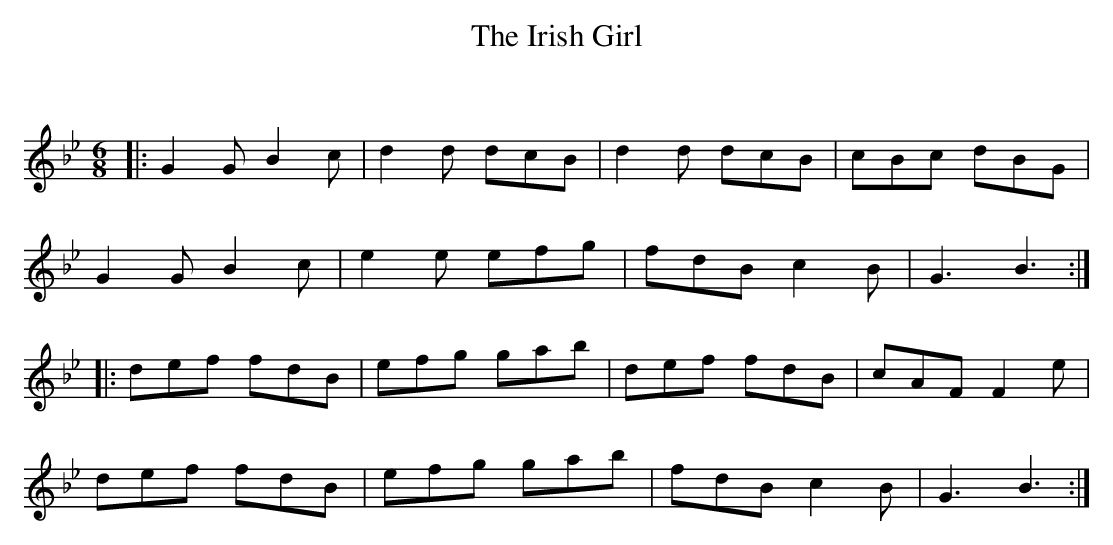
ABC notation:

X:1
T: The Irish Girl
C:
Q:180
K:Bb
M:6/8
L:1/16
|:G4G2B4c2|d4d2 d2c2B2|d4d2 d2c2B2|c2B2c2 d2B2G2|
G4G2B4c2|e4e2 e2f2g2|f2d2B2c4B2|G6B6:|
|:d2e2f2 f2d2B2|e2f2g2 g2a2b2|d2e2f2 f2d2B2|c2A2F2F4e2|
d2e2f2 f2d2B2|e2f2g2 g2a2b2|f2d2B2c4B2|G6B6:|
